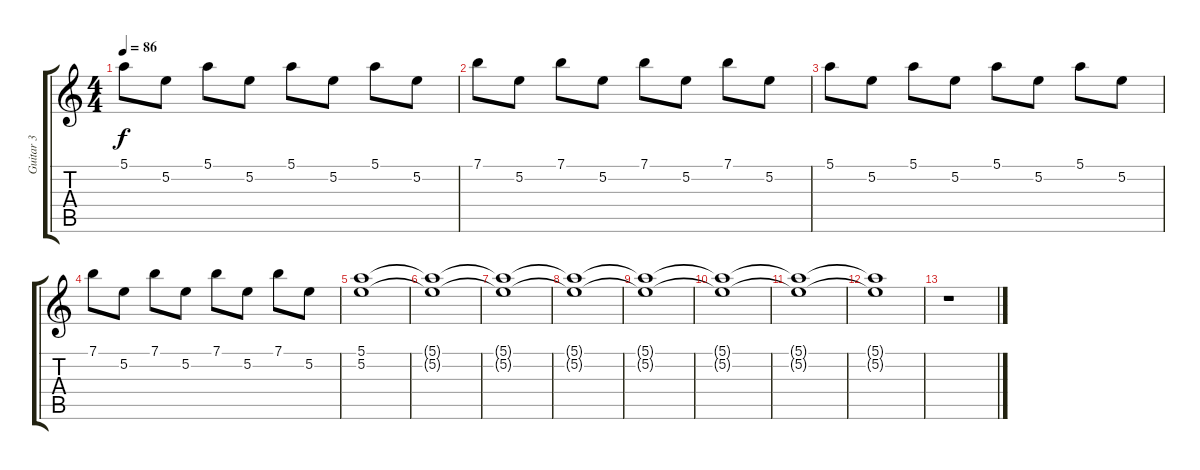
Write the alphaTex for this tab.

\track ("Guitar 3" "Guitar 3") {instrument distortionguitar}
\staff {score tabs}
\tuning (E4 B3 G3 D3 A2 E2) {hide}
\ts (4 4)
\tempo 86
\clef g2
\ks c
5.1.8{dy f} 5.2.8 5.1.8 5.2.8 5.1.8 5.2.8 5.1.8 5.2.8 |
7.1.8 5.2.8 7.1.8 5.2.8 7.1.8 5.2.8 7.1.8 5.2.8 |
5.1.8 5.2.8 5.1.8 5.2.8 5.1.8 5.2.8 5.1.8 5.2.8 |
7.1.8 5.2.8 7.1.8 5.2.8 7.1.8 5.2.8 7.1.8 5.2.8 |
(5.1 5.2).1 |
(5.1{t} 5.2{t}).1 |
(5.1{t} 5.2{t}).1 |
(5.1{t} 5.2{t}).1 |
(5.1{t} 5.2{t}).1 |
(5.1{t} 5.2{t}).1 |
(5.1{t} 5.2{t}).1 |
(5.1{t} 5.2{t}).1 |
r.1
